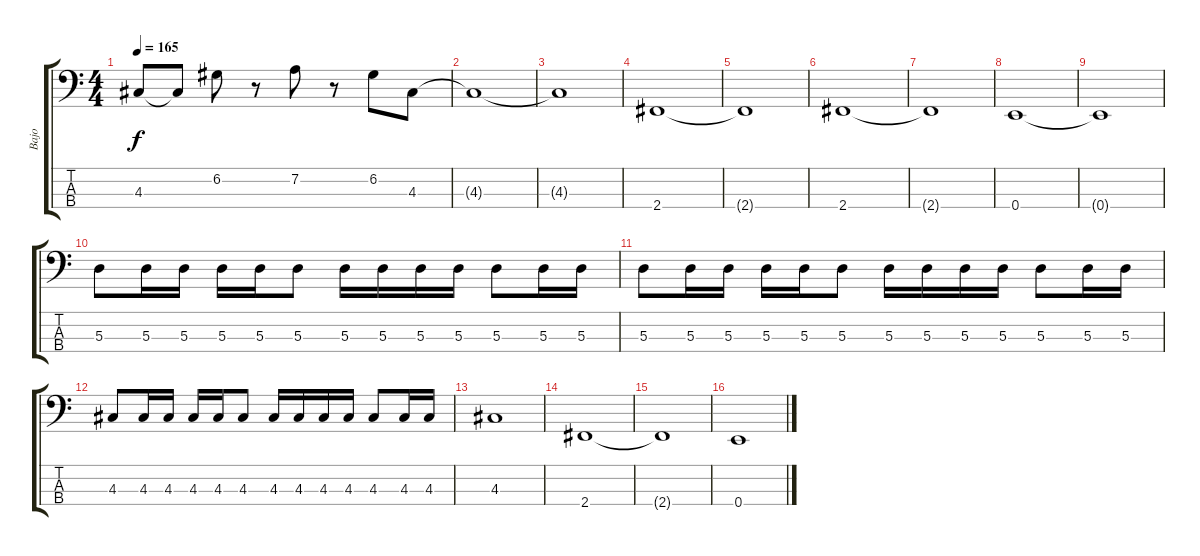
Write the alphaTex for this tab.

\track ("Bajo" "Bajo") {instrument electricbassfinger}
\staff {score tabs}
\tuning (G2 D2 A1 E1) {hide}
\ts (4 4)
\tempo 165
\clef f4
\ks c
4.3{t}.8{dy f} 4.3{t}.8 6.2.8 r.8 7.2.8 r.8 6.2.8 4.3.8 |
4.3{t}.1 |
4.3{t}.1 |
2.4.1 |
2.4{t}.1 |
2.4.1 |
2.4{t}.1 |
0.4.1 |
0.4{t}.1 |
5.3.8 5.3.16 5.3.16 5.3.16 5.3.16 5.3.8 5.3.16 5.3.16 5.3.16 5.3.16 5.3.8 5.3.16 5.3.16 |
5.3.8 5.3.16 5.3.16 5.3.16 5.3.16 5.3.8 5.3.16 5.3.16 5.3.16 5.3.16 5.3.8 5.3.16 5.3.16 |
4.3.8 4.3.16 4.3.16 4.3.16 4.3.16 4.3.8 4.3.16 4.3.16 4.3.16 4.3.16 4.3.8 4.3.16 4.3.16 |
4.3.1 |
2.4.1 |
2.4{t}.1 |
0.4.1
